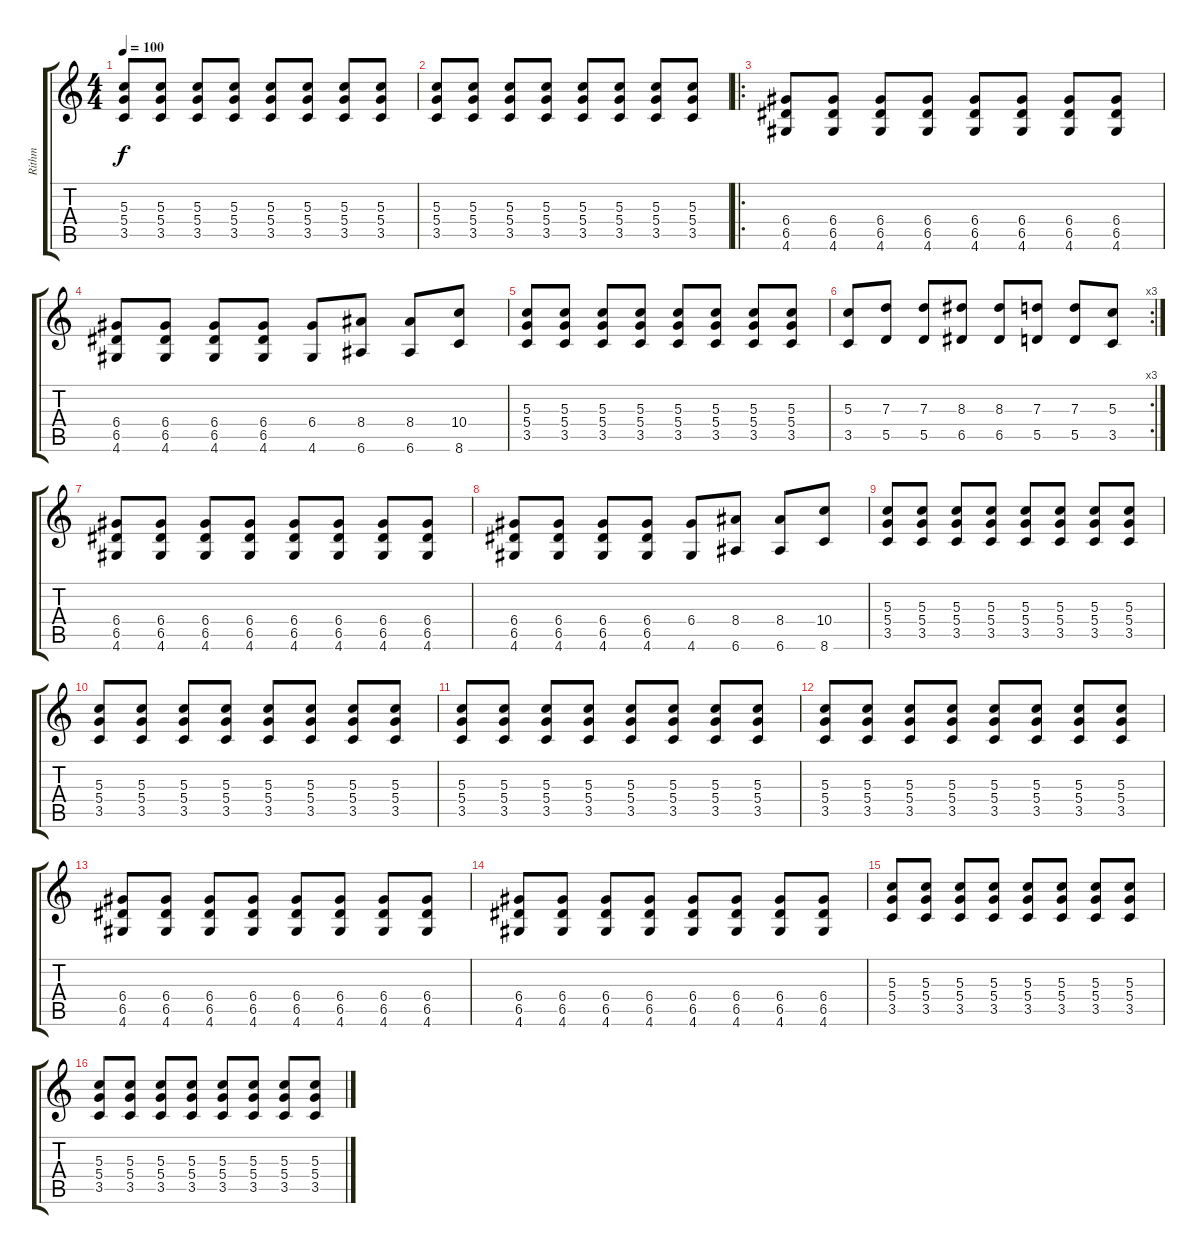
\track ("Rithm" "Rithm") {instrument distortionguitar}
\staff {score tabs}
\tuning (E4 B3 G3 D3 A2 E2) {hide}
\ts (4 4)
\tempo 100
\clef g2
\ks c
(5.3 5.4 3.5).8{dy f} (5.3 5.4 3.5).8 (5.3 5.4 3.5).8 (5.3 5.4 3.5).8 (5.3 5.4 3.5).8 (5.3 5.4 3.5).8 (5.3 5.4 3.5).8 (5.3 5.4 3.5).8 |
(5.3 5.4 3.5).8 (5.3 5.4 3.5).8 (5.3 5.4 3.5).8 (5.3 5.4 3.5).8 (5.3 5.4 3.5).8 (5.3 5.4 3.5).8 (5.3 5.4 3.5).8 (5.3 5.4 3.5).8 |
\ro
(6.4 6.5 4.6).8 (6.4 6.5 4.6).8 (6.4 6.5 4.6).8 (6.4 6.5 4.6).8 (6.4 6.5 4.6).8 (6.4 6.5 4.6).8 (6.4 6.5 4.6).8 (6.4 6.5 4.6).8 |
(6.4 6.5 4.6).8 (6.4 6.5 4.6).8 (6.4 6.5 4.6).8 (6.4 6.5 4.6).8 (6.4 4.6).8 (8.4 6.6).8 (8.4 6.6).8 (10.4 8.6).8 |
(5.3 5.4 3.5).8 (5.3 5.4 3.5).8 (5.3 5.4 3.5).8 (5.3 5.4 3.5).8 (5.3 5.4 3.5).8 (5.3 5.4 3.5).8 (5.3 5.4 3.5).8 (5.3 5.4 3.5).8 |
\rc 3
(5.3 3.5).8 (7.3 5.5).8 (7.3 5.5).8 (8.3 6.5).8 (8.3 6.5).8 (7.3 5.5).8 (7.3 5.5).8 (5.3 3.5).8 |
(6.4 6.5 4.6).8 (6.4 6.5 4.6).8 (6.4 6.5 4.6).8 (6.4 6.5 4.6).8 (6.4 6.5 4.6).8 (6.4 6.5 4.6).8 (6.4 6.5 4.6).8 (6.4 6.5 4.6).8 |
(6.4 6.5 4.6).8 (6.4 6.5 4.6).8 (6.4 6.5 4.6).8 (6.4 6.5 4.6).8 (6.4 4.6).8 (8.4 6.6).8 (8.4 6.6).8 (10.4 8.6).8 |
(5.3 5.4 3.5).8 (5.3 5.4 3.5).8 (5.3 5.4 3.5).8 (5.3 5.4 3.5).8 (5.3 5.4 3.5).8 (5.3 5.4 3.5).8 (5.3 5.4 3.5).8 (5.3 5.4 3.5).8 |
(5.3 5.4 3.5).8 (5.3 5.4 3.5).8 (5.3 5.4 3.5).8 (5.3 5.4 3.5).8 (5.3 5.4 3.5).8 (5.3 5.4 3.5).8 (5.3 5.4 3.5).8 (5.3 5.4 3.5).8 |
(5.3 5.4 3.5).8 (5.3 5.4 3.5).8 (5.3 5.4 3.5).8 (5.3 5.4 3.5).8 (5.3 5.4 3.5).8 (5.3 5.4 3.5).8 (5.3 5.4 3.5).8 (5.3 5.4 3.5).8 |
(5.3 5.4 3.5).8 (5.3 5.4 3.5).8 (5.3 5.4 3.5).8 (5.3 5.4 3.5).8 (5.3 5.4 3.5).8 (5.3 5.4 3.5).8 (5.3 5.4 3.5).8 (5.3 5.4 3.5).8 |
(6.4 6.5 4.6).8 (6.4 6.5 4.6).8 (6.4 6.5 4.6).8 (6.4 6.5 4.6).8 (6.4 6.5 4.6).8 (6.4 6.5 4.6).8 (6.4 6.5 4.6).8 (6.4 6.5 4.6).8 |
(6.4 6.5 4.6).8 (6.4 6.5 4.6).8 (6.4 6.5 4.6).8 (6.4 6.5 4.6).8 (6.4 6.5 4.6).8 (6.4 6.5 4.6).8 (6.4 6.5 4.6).8 (6.4 6.5 4.6).8 |
(5.3 5.4 3.5).8 (5.3 5.4 3.5).8 (5.3 5.4 3.5).8 (5.3 5.4 3.5).8 (5.3 5.4 3.5).8 (5.3 5.4 3.5).8 (5.3 5.4 3.5).8 (5.3 5.4 3.5).8 |
(5.3 5.4 3.5).8 (5.3 5.4 3.5).8 (5.3 5.4 3.5).8 (5.3 5.4 3.5).8 (5.3 5.4 3.5).8 (5.3 5.4 3.5).8 (5.3 5.4 3.5).8 (5.3 5.4 3.5).8
